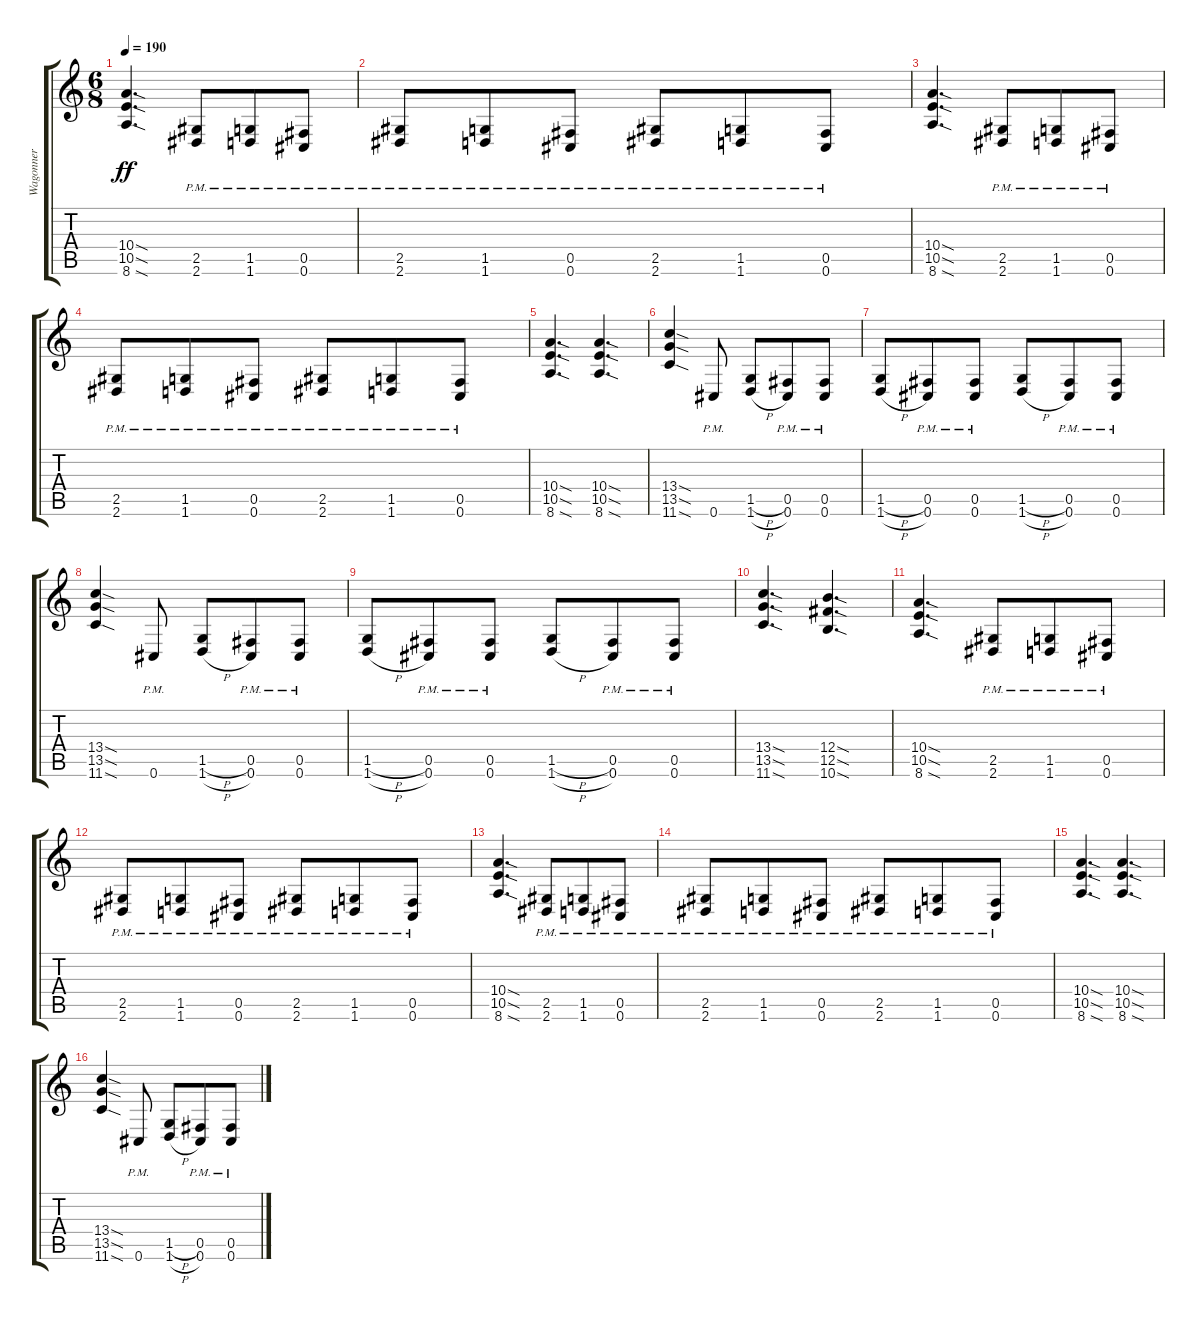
\track ("Wagonner" "Wagonner") {instrument distortionguitar}
\staff {score tabs}
\tuning (Db4 Ab3 E3 B2 Gb2 Db2) {hide}
\ts (6 8)
\tempo 190
\clef g2
\ks c
(10.4{sod} 10.5{sod} 8.6{sod}).4{d dy ff} (2.5{pm} 2.6{pm}).8 (1.5{pm} 1.6{pm}).8 (0.5{pm} 0.6{pm}).8 |
(2.5{pm} 2.6{pm}).8 (1.5{pm} 1.6{pm}).8 (0.5{pm} 0.6{pm}).8 (2.5{pm} 2.6{pm}).8 (1.5{pm} 1.6{pm}).8 (0.5{pm} 0.6{pm}).8 |
(10.4{sod} 10.5{sod} 8.6{sod}).4{d} (2.5{pm} 2.6{pm}).8 (1.5{pm} 1.6{pm}).8 (0.5{pm} 0.6{pm}).8 |
(2.5{pm} 2.6{pm}).8 (1.5{pm} 1.6{pm}).8 (0.5{pm} 0.6{pm}).8 (2.5{pm} 2.6{pm}).8 (1.5{pm} 1.6{pm}).8 (0.5{pm} 0.6{pm}).8 |
(10.4{sod} 10.5{sod} 8.6{sod}).4{d} (10.4{sod} 10.5{sod} 8.6{sod}).4{d} |
(13.4{sod} 13.5{sod} 11.6{sod}).4 0.6{pm}.8 (1.5{h} 1.6{h}).8 (0.5{pm} 0.6{pm}).8 (0.5{pm} 0.6{pm}).8 |
(1.5{h} 1.6{h}).8 (0.5{pm} 0.6{pm}).8 (0.5{pm} 0.6{pm}).8 (1.5{h} 1.6{h}).8 (0.5{pm} 0.6{pm}).8 (0.5{pm} 0.6{pm}).8 |
(13.4{sod} 13.5{sod} 11.6{sod}).4 0.6{pm}.8 (1.5{h} 1.6{h}).8 (0.5{pm} 0.6{pm}).8 (0.5{pm} 0.6{pm}).8 |
(1.5{h} 1.6{h}).8 (0.5{pm} 0.6{pm}).8 (0.5{pm} 0.6{pm}).8 (1.5{h} 1.6{h}).8 (0.5{pm} 0.6{pm}).8 (0.5{pm} 0.6{pm}).8 |
(13.4{sod} 13.5{sod} 11.6{sod}).4{d} (12.4{sod} 12.5{sod} 10.6{sod}).4{d} |
(10.4{sod} 10.5{sod} 8.6{sod}).4{d} (2.5{pm} 2.6{pm}).8 (1.5{pm} 1.6{pm}).8 (0.5{pm} 0.6{pm}).8 |
(2.5{pm} 2.6{pm}).8 (1.5{pm} 1.6{pm}).8 (0.5{pm} 0.6{pm}).8 (2.5{pm} 2.6{pm}).8 (1.5{pm} 1.6{pm}).8 (0.5{pm} 0.6{pm}).8 |
(10.4{sod} 10.5{sod} 8.6{sod}).4{d} (2.5{pm} 2.6{pm}).8 (1.5{pm} 1.6{pm}).8 (0.5{pm} 0.6{pm}).8 |
(2.5{pm} 2.6{pm}).8 (1.5{pm} 1.6{pm}).8 (0.5{pm} 0.6{pm}).8 (2.5{pm} 2.6{pm}).8 (1.5{pm} 1.6{pm}).8 (0.5{pm} 0.6{pm}).8 |
(10.4{sod} 10.5{sod} 8.6{sod}).4{d} (10.4{sod} 10.5{sod} 8.6{sod}).4{d} |
(13.4{sod} 13.5{sod} 11.6{sod}).4 0.6{pm}.8 (1.5{h} 1.6{h}).8 (0.5{pm} 0.6{pm}).8 (0.5{pm} 0.6{pm}).8
